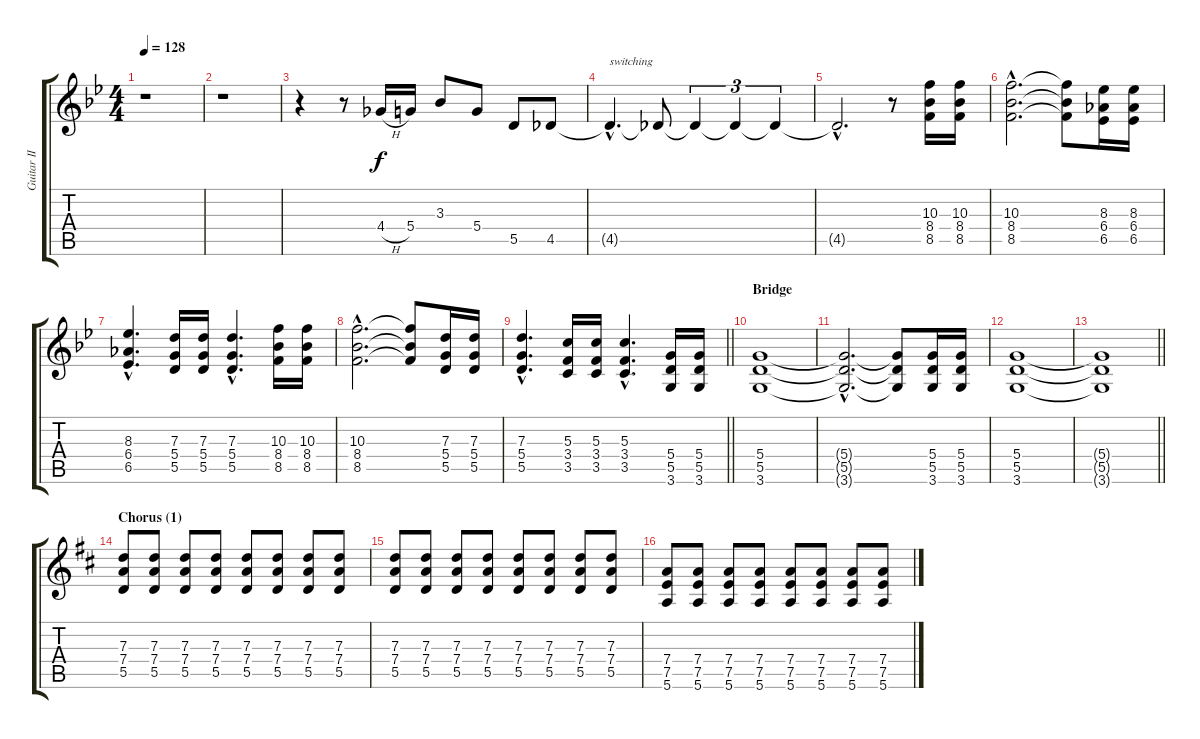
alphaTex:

\track ("Guitar II" "Guitar II") {instrument distortionguitar}
\staff {score tabs}
\tuning (E4 B3 G3 D3 A2 E2) {hide}
\ts (4 4)
\tempo 128
\clef g2
\ks gminor
r.1{dy f} |
r.1 |
r.4 r.8 4.4{h}.16 5.4.16 3.3.8 5.4.8 5.5.8 4.5.8 |
4.5{hac t}.4{d txt "switching"} 4.5{t}.8 4.5{t}.4{tu (3 2)} 4.5{t}.4{tu (3 2)} 4.5{t}.4{tu (3 2)} |
4.5{hac t}.2{d} r.8 (10.3 8.4 8.5).16 (10.3 8.4 8.5).16 |
(10.3{hac} 8.4{hac} 8.5{hac}).2{d} (10.3{t} 8.4{t} 8.5{t}).8 (8.3 6.4 6.5).16 (8.3 6.4 6.5).16 |
(8.3{hac} 6.4{hac} 6.5{hac}).4{d} (7.3 5.4 5.5).16 (7.3 5.4 5.5).16 (7.3{hac} 5.4{hac} 5.5{hac}).4{d} (10.3 8.4 8.5).16 (10.3 8.4 8.5).16 |
(10.3{hac} 8.4{hac} 8.5{hac}).2{d} (10.3{t} 8.4{t} 8.5{t}).8 (7.3 5.4 5.5).16 (7.3 5.4 5.5).16 |
\barLineRight lightlight
(7.3{hac} 5.4{hac} 5.5{hac}).4{d} (5.3 3.4 3.5).16 (5.3 3.4 3.5).16 (5.3{hac} 3.4{hac} 3.5{hac}).4{d} (5.4 5.5 3.6).16 (5.4 5.5 3.6).16 |
\section ("" "Bridge")
(5.4 5.5 3.6).1 |
(5.4{hac t} 5.5{hac t} 3.6{hac t}).2{d} (5.4{t} 5.5{t} 3.6{t}).8 (5.4 5.5 3.6).16 (5.4 5.5 3.6).16 |
(5.4 5.5 3.6).1 |
\barLineRight lightlight
(5.4{t} 5.5{t} 3.6{t}).1 |
\section ("" "Chorus (1)")
\ks d
(7.3 7.4 5.5).8 (7.3 7.4 5.5).8 (7.3 7.4 5.5).8 (7.3 7.4 5.5).8 (7.3 7.4 5.5).8 (7.3 7.4 5.5).8 (7.3 7.4 5.5).8 (7.3 7.4 5.5).8 |
(7.3 7.4 5.5).8 (7.3 7.4 5.5).8 (7.3 7.4 5.5).8 (7.3 7.4 5.5).8 (7.3 7.4 5.5).8 (7.3 7.4 5.5).8 (7.3 7.4 5.5).8 (7.3 7.4 5.5).8 |
(7.4 7.5 5.6).8 (7.4 7.5 5.6).8 (7.4 7.5 5.6).8 (7.4 7.5 5.6).8 (7.4 7.5 5.6).8 (7.4 7.5 5.6).8 (7.4 7.5 5.6).8 (7.4 7.5 5.6).8
